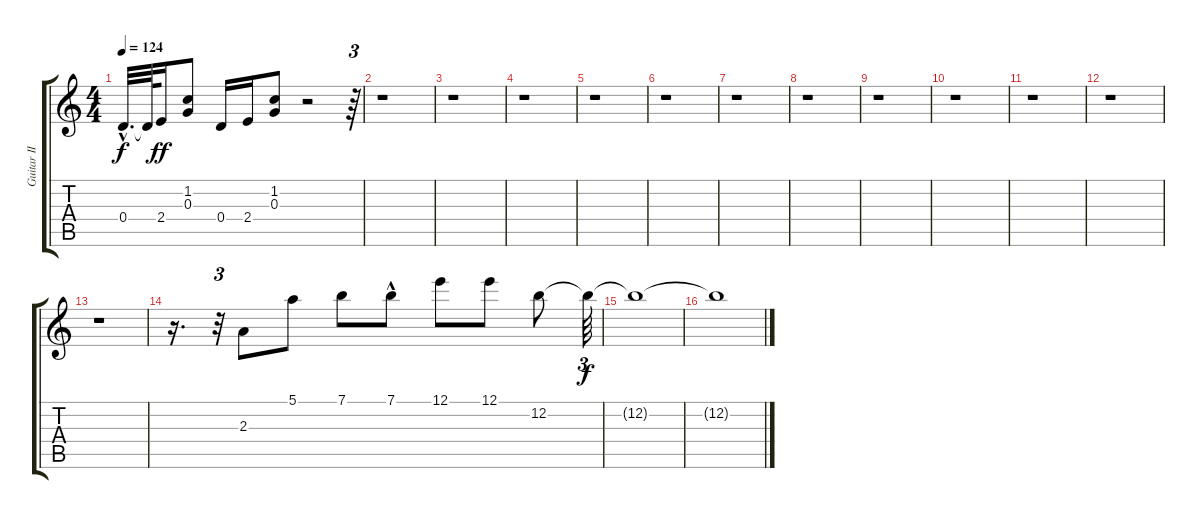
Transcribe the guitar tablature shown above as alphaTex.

\track ("Guitar II" "Guitar II") {instrument distortionguitar}
\staff {score tabs}
\tuning (E4 B3 G3 D3 A2 E2) {hide}
\ts (4 4)
\tempo 124
\clef g2
\ks c
0.4{hac t}.32{d dy f} 0.4{t}.64 2.4.16{dy ff} (1.2 0.3).8 0.4.16 2.4.16 (1.2 0.3).8 r.2 r.64{tu (3 2)} |
r.1 |
r.1 |
r.1 |
r.1 |
r.1 |
r.1 |
r.1 |
r.1 |
r.1 |
r.1 |
r.1 |
r.1 |
r.16{d} r.32{tu (3 2)} 2.3.8 5.1.8 7.1.8 7.1{hac}.8 12.1.8 12.1.8 12.2.8 12.2{t}.64{tu (3 2) dy f} |
12.2{t}.1 |
12.2{t}.1
